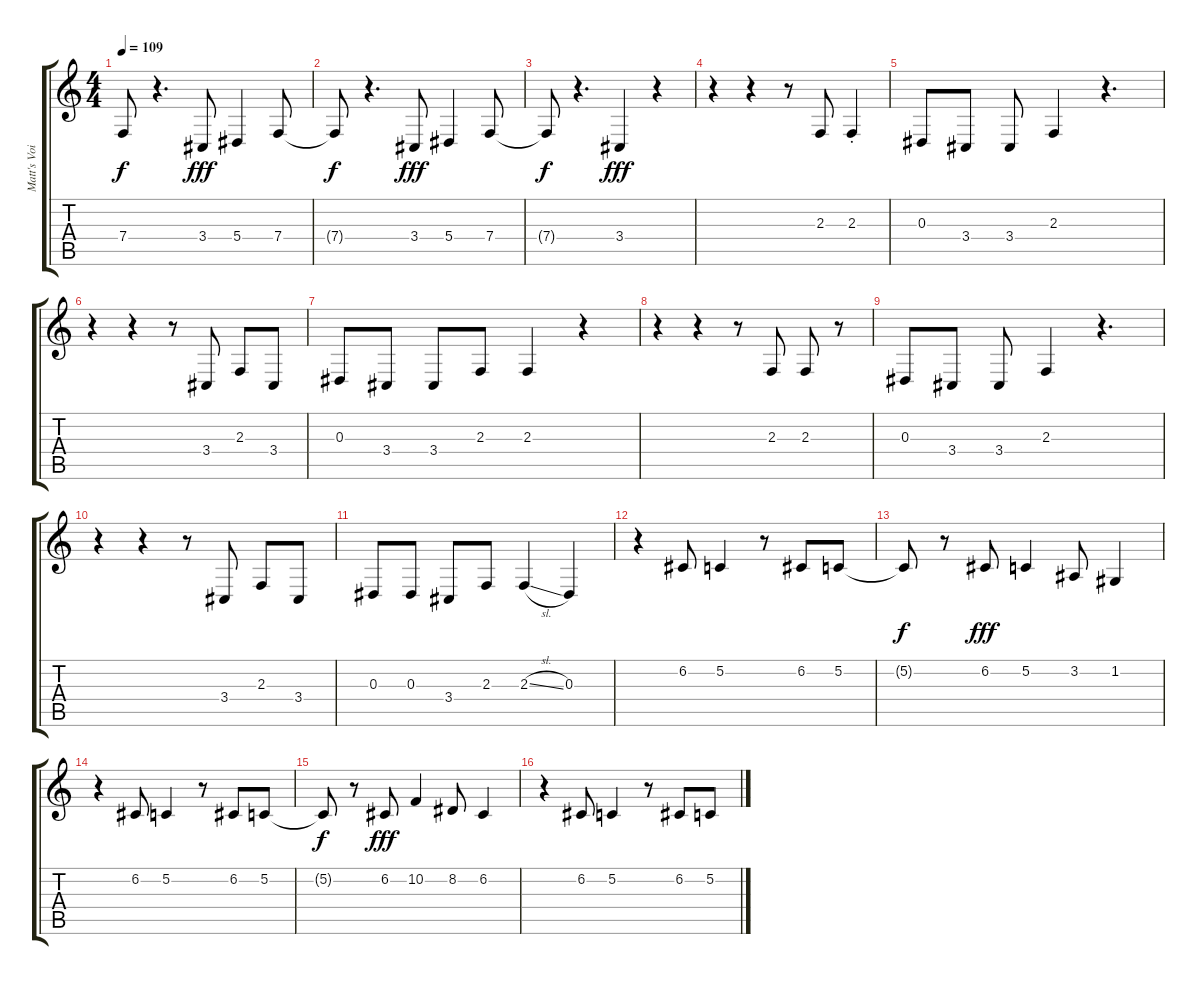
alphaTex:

\track ("Matt's Voice" "Matt's Voi") {instrument tenorsax}
\staff {score tabs}
\tuning (C4 G3 Eb3 Bb2 F2 C2) {hide}
\ts (4 4)
\tempo 109
\clef g2
\ks c
7.4{t}.8{dy f} r.4{d} 3.4.8{dy fff} 5.4.4 7.4.8 |
7.4{t}.8{dy f} r.4{d} 3.4.8{dy fff} 5.4.4 7.4.8 |
7.4{t}.8{dy f} r.4{d} 3.4.4{dy fff} r.4 |
r.4 r.4 r.8 2.3.8 2.3{st}.4 |
0.3.8 3.4.8 3.4.8 2.3.4 r.4{d} |
r.4 r.4 r.8 3.4.8 2.3.8 3.4.8 |
0.3.8 3.4.8 3.4.8 2.3.8 2.3.4 r.4 |
r.4 r.4 r.8 2.3.8 2.3.8 r.8 |
0.3.8 3.4.8 3.4.8 2.3.4 r.4{d} |
r.4 r.4 r.8 3.4.8 2.3.8 3.4.8 |
0.3.8 0.3.8 3.4.8 2.3.8 2.3{sl}.4 0.3.4 |
r.4 6.2.8 5.2.4 r.8 6.2.8 5.2.8 |
5.2{t}.8{dy f} r.8 6.2.8{dy fff} 5.2.4 3.2.8 1.2.4 |
r.4 6.2.8 5.2.4 r.8 6.2.8 5.2.8 |
5.2{t}.8{dy f} r.8 6.2.8{dy fff} 10.2.4 8.2.8 6.2.4 |
r.4 6.2.8 5.2.4 r.8 6.2.8 5.2.8
